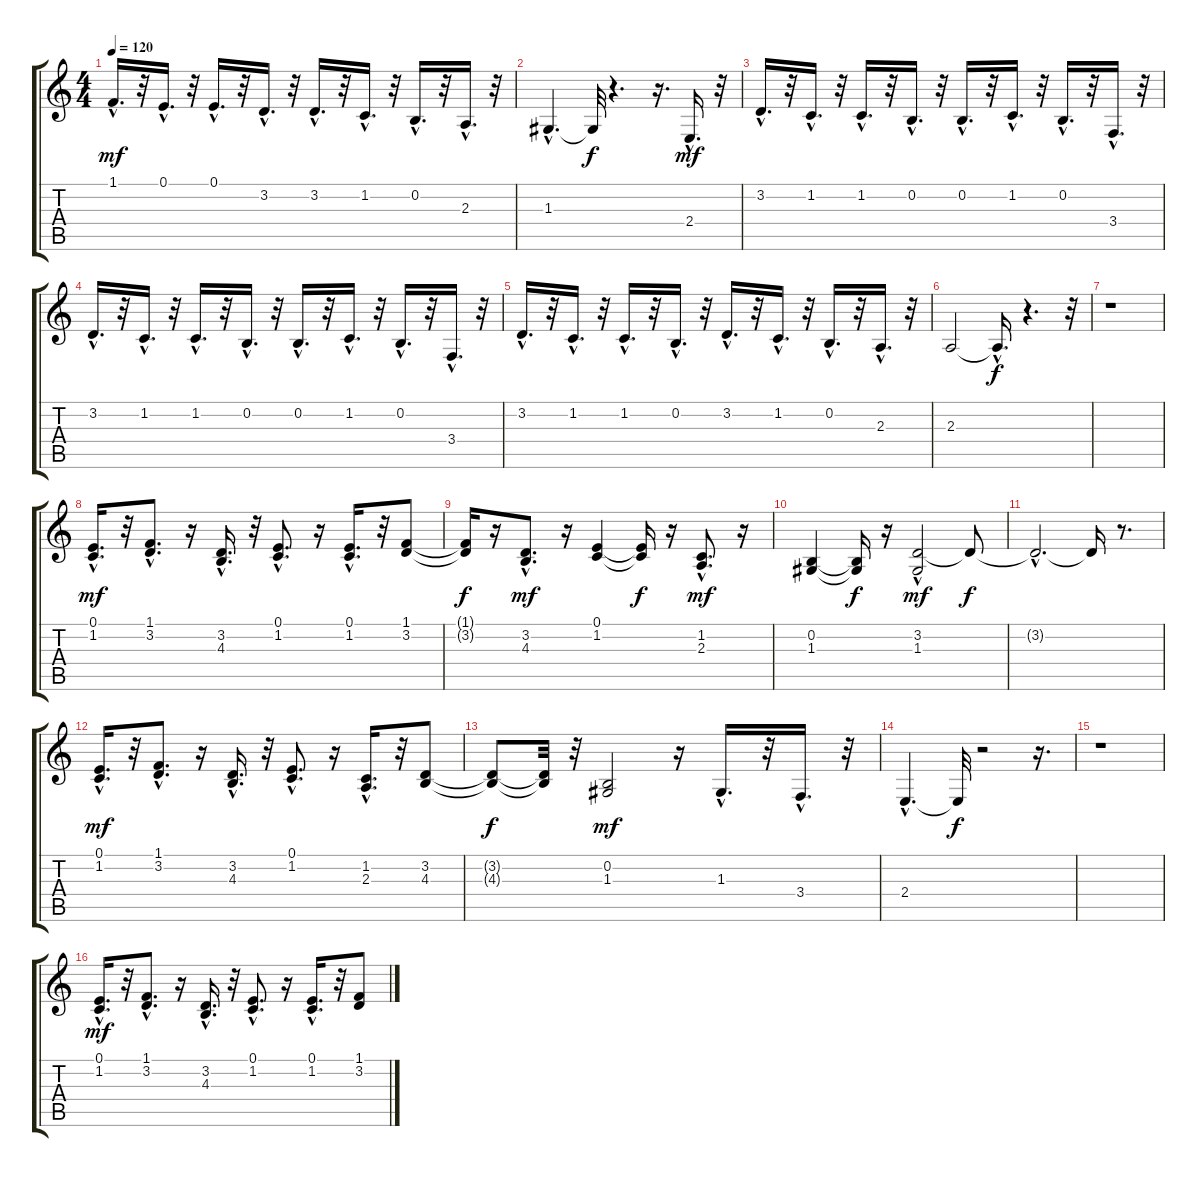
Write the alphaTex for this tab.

\track "" {instrument flute}
\staff {score tabs}
\tuning (E4 B3 G3 D3 A2 E2) {hide}
\ts (4 4)
\tempo 120
\clef g2
\ks c
1.1{hac}.16{d dy mf} r.32 0.1{hac}.16{d} r.32 0.1{hac}.16{d} r.32 3.2{hac}.16{d} r.32 3.2{hac}.16{d} r.32 1.2{hac}.16{d} r.32 0.2{hac}.16{d} r.32 2.3{hac}.16{d} r.32 |
1.3{hac}.4{d} 1.3{t}.32{dy f} r.4{d} r.16{d} 2.4{hac}.16{d dy mf} r.32 |
3.2{hac}.16{d} r.32 1.2{hac}.16{d} r.32 1.2{hac}.16{d} r.32 0.2{hac}.16{d} r.32 0.2{hac}.16{d} r.32 1.2{hac}.16{d} r.32 0.2{hac}.16{d} r.32 3.4{hac}.16{d} r.32 |
3.2{hac}.16{d} r.32 1.2{hac}.16{d} r.32 1.2{hac}.16{d} r.32 0.2{hac}.16{d} r.32 0.2{hac}.16{d} r.32 1.2{hac}.16{d} r.32 0.2{hac}.16{d} r.32 3.4{hac}.16{d} r.32 |
3.2{hac}.16{d} r.32 1.2{hac}.16{d} r.32 1.2{hac}.16{d} r.32 0.2{hac}.16{d} r.32 3.2{hac}.16{d} r.32 1.2{hac}.16{d} r.32 0.2{hac}.16{d} r.32 2.3{hac}.16{d} r.32 |
2.3.2 2.3{hac t}.16{d dy f} r.4{d} r.32 |
r.1 |
(0.1{hac} 1.2{hac}).16{d dy mf} r.32 (1.1{hac} 3.2{hac}).8{d} r.16 (3.2{hac} 4.3{hac}).16{d} r.32 (0.1{hac} 1.2{hac}).8{d} r.16 (0.1{hac} 1.2{hac}).16{d} r.32 (1.1 3.2).8 |
(1.1{t} 3.2{t}).16{dy f} r.16 (3.2{hac} 4.3{hac}).8{d dy mf} r.16 (0.1 1.2).4 (0.1{t} 1.2{t}).16{dy f} r.16 (1.2{hac} 2.3{hac}).8{d dy mf} r.16 |
(0.2 1.3).4 (0.2{t} 1.3{t}).16{dy f} r.16 (3.2 1.3{hac}).2{dy mf} 3.2{t}.8{dy f} |
3.2{hac t}.2{d} 3.2{t}.16 r.8{d} |
(0.1{hac} 1.2{hac}).16{d dy mf} r.32 (1.1{hac} 3.2{hac}).8{d} r.16 (3.2{hac} 4.3{hac}).16{d} r.32 (0.1{hac} 1.2{hac}).8{d} r.16 (1.2{hac} 2.3{hac}).16{d} r.32 (3.2 4.3).8 |
(3.2{t} 4.3{t}).8{dy f} (3.2{t} 4.3{t}).32 r.32 (0.2 1.3).2{dy mf} r.16 1.3{hac}.16{d} r.32 3.4{hac}.16{d} r.32 |
2.4{hac}.4{d} 2.4{t}.32{dy f} r.2 r.16{d} |
r.1 |
(0.1{hac} 1.2{hac}).16{d dy mf} r.32 (1.1{hac} 3.2{hac}).8{d} r.16 (3.2{hac} 4.3{hac}).16{d} r.32 (0.1{hac} 1.2{hac}).8{d} r.16 (0.1{hac} 1.2{hac}).16{d} r.32 (1.1 3.2).8
